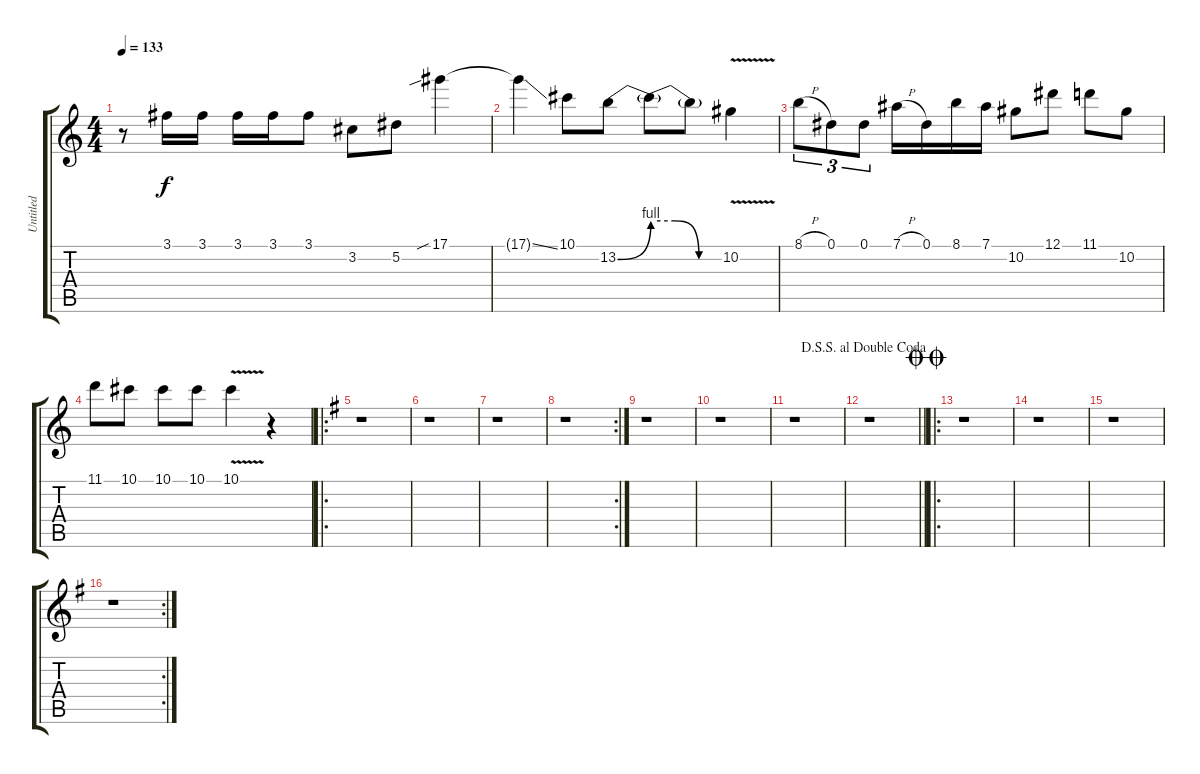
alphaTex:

\track ("Untitled" "Untitled") {instrument distortionguitar}
\staff {score tabs}
\tuning (Eb4 Bb3 Gb3 Db3 Ab2 Eb2) {hide}
\ts (4 4)
\tempo 133
\clef g2
\ks c
r.8{dy f} 3.1.16 3.1.16 3.1.16 3.1.16 3.1.8 3.2.8 5.2.8 17.1{sib}.4 |
17.1{ss t}.4 10.1.8 13.2{be (bend 0 0 60 4)}.8 13.2{be (custom 0 4 20 4 40 0 60 0) t}.8 13.2{t}.8 10.2{v}.4 |
8.1{h}.8{tu (3 2)} 0.1.8{tu (3 2)} 0.1.8{tu (3 2)} 7.1{h}.16 0.1.16 8.1.16 7.1.16 10.2.8 12.1.8 11.1.8 10.2.8 |
11.1.8 10.1.8 10.1.8 10.1.8 10.1{v}.4 r.4 |
\ro
\ks g
r.1 |
r.1 |
r.1 |
\rc 2
r.1 |
r.1 |
r.1 |
r.1 |
\jump dalsegnosegnoaldoublecoda
\barLineRight lightlight
r.1 |
\ro
\jump doublecoda
r.1 |
r.1 |
r.1 |
\rc 2
r.1
